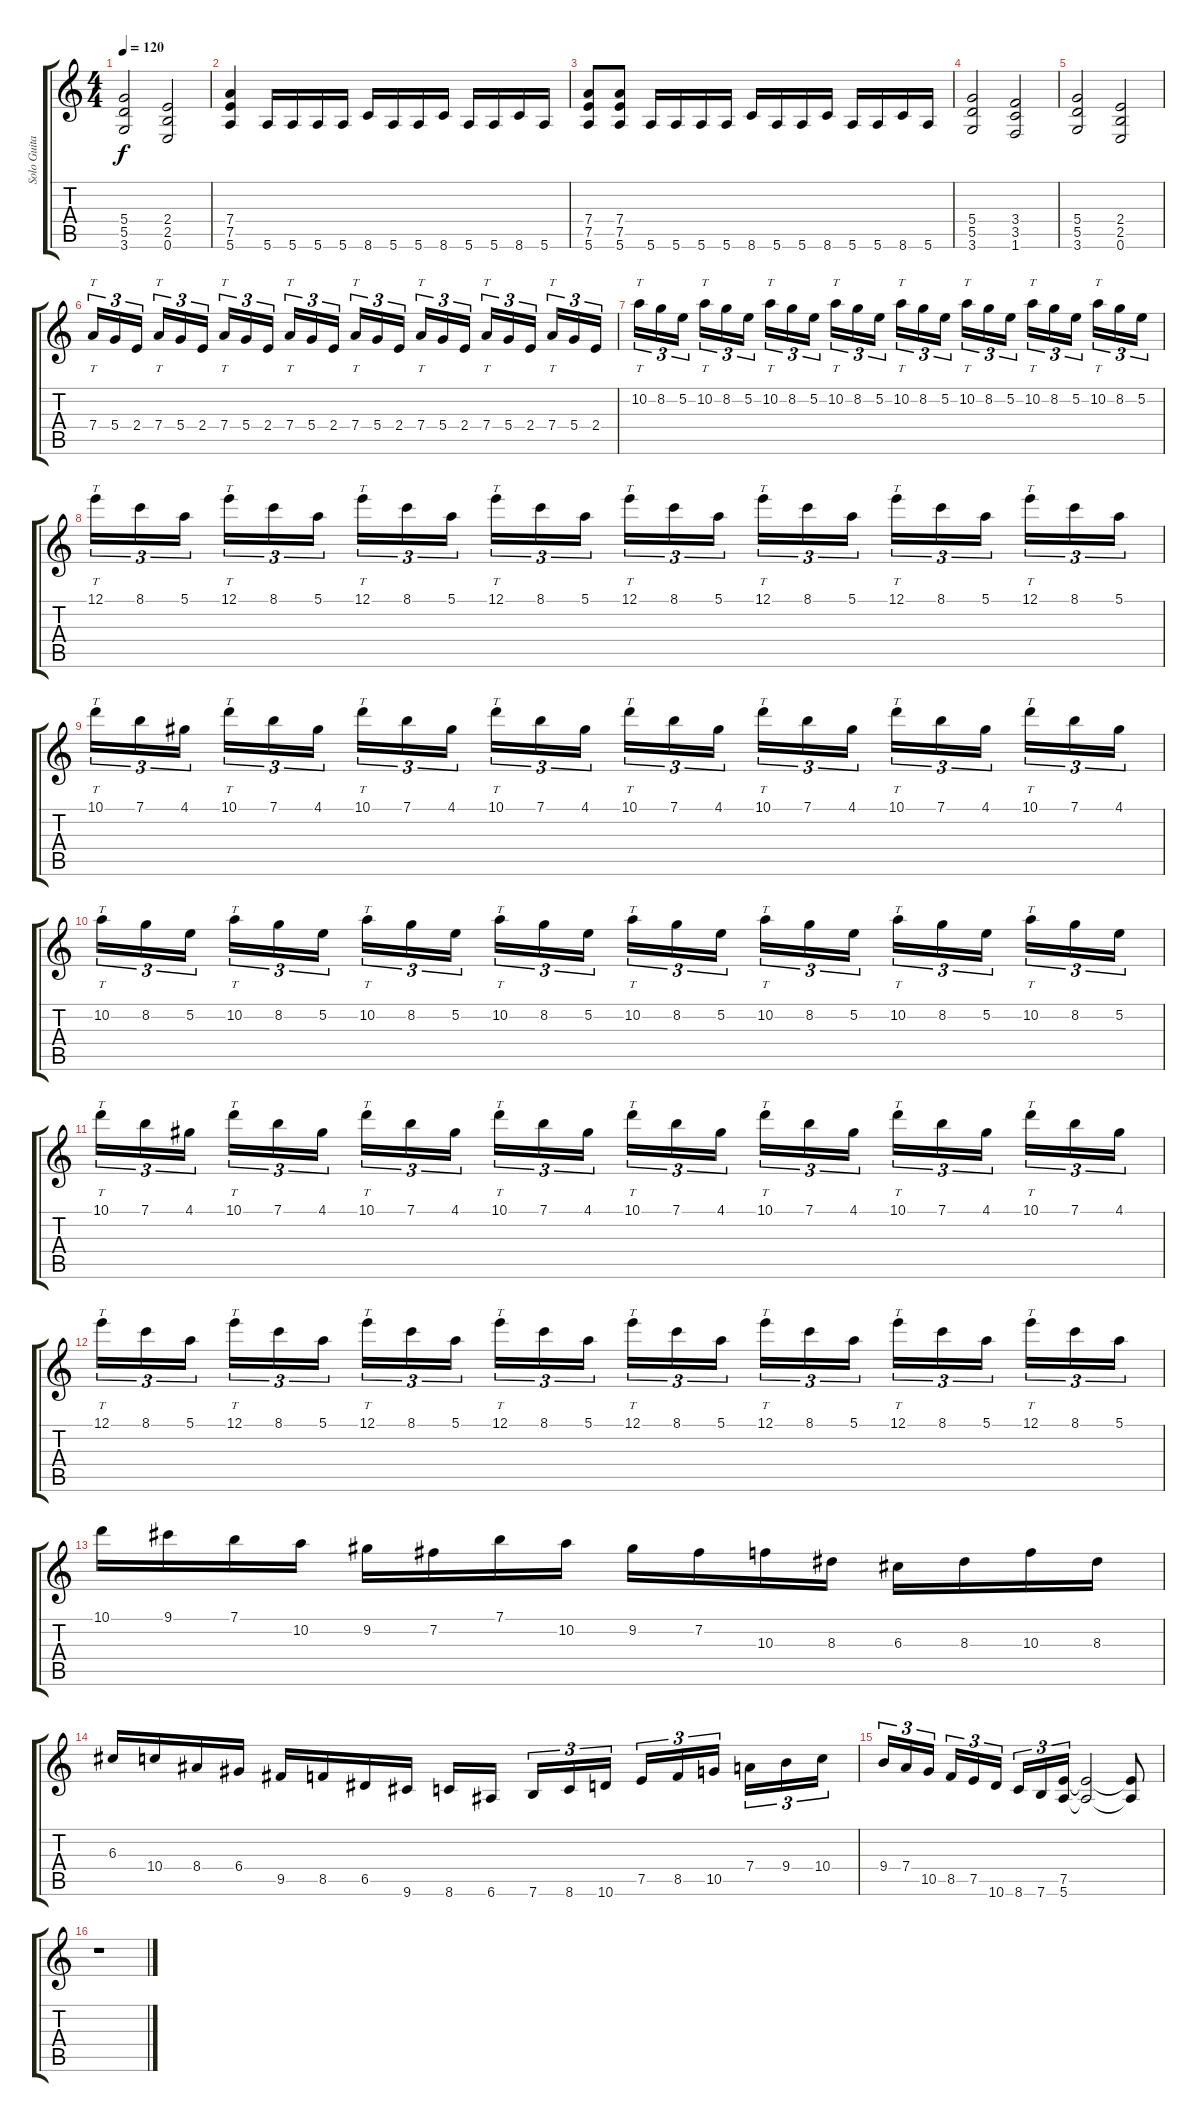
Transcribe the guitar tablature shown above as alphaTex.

\track ("Solo Guitar" "Solo Guita") {instrument overdrivenguitar}
\staff {score tabs}
\tuning (E4 B3 G3 D3 A2 E2) {hide}
\ts (4 4)
\tempo 120
\clef g2
\ks c
(5.4 5.5 3.6).2{dy f} (2.4 2.5 0.6).2 |
(7.4 7.5 5.6).4 5.6.16 5.6.16 5.6.16 5.6.16 8.6.16 5.6.16 5.6.16 8.6.16 5.6.16 5.6.16 8.6.16 5.6.16 |
(7.4 7.5 5.6).8 (7.4 7.5 5.6).8 5.6.16 5.6.16 5.6.16 5.6.16 8.6.16 5.6.16 5.6.16 8.6.16 5.6.16 5.6.16 8.6.16 5.6.16 |
(5.4 5.5 3.6).2 (3.4 3.5 1.6).2 |
(5.4 5.5 3.6).2 (2.4 2.5 0.6).2 |
7.4.16{tt tu (3 2)} 5.4.16{tu (3 2)} 2.4.16{tu (3 2)} 7.4.16{tt tu (3 2)} 5.4.16{tu (3 2)} 2.4.16{tu (3 2)} 7.4.16{tt tu (3 2)} 5.4.16{tu (3 2)} 2.4.16{tu (3 2)} 7.4.16{tt tu (3 2)} 5.4.16{tu (3 2)} 2.4.16{tu (3 2)} 7.4.16{tt tu (3 2)} 5.4.16{tu (3 2)} 2.4.16{tu (3 2)} 7.4.16{tt tu (3 2)} 5.4.16{tu (3 2)} 2.4.16{tu (3 2)} 7.4.16{tt tu (3 2)} 5.4.16{tu (3 2)} 2.4.16{tu (3 2)} 7.4.16{tt tu (3 2)} 5.4.16{tu (3 2)} 2.4.16{tu (3 2)} |
10.2.16{tt tu (3 2)} 8.2.16{tu (3 2)} 5.2.16{tu (3 2)} 10.2.16{tt tu (3 2)} 8.2.16{tu (3 2)} 5.2.16{tu (3 2)} 10.2.16{tt tu (3 2)} 8.2.16{tu (3 2)} 5.2.16{tu (3 2)} 10.2.16{tt tu (3 2)} 8.2.16{tu (3 2)} 5.2.16{tu (3 2)} 10.2.16{tt tu (3 2)} 8.2.16{tu (3 2)} 5.2.16{tu (3 2)} 10.2.16{tt tu (3 2)} 8.2.16{tu (3 2)} 5.2.16{tu (3 2)} 10.2.16{tt tu (3 2)} 8.2.16{tu (3 2)} 5.2.16{tu (3 2)} 10.2.16{tt tu (3 2)} 8.2.16{tu (3 2)} 5.2.16{tu (3 2)} |
12.1.16{tt tu (3 2)} 8.1.16{tu (3 2)} 5.1.16{tu (3 2)} 12.1.16{tt tu (3 2)} 8.1.16{tu (3 2)} 5.1.16{tu (3 2)} 12.1.16{tt tu (3 2)} 8.1.16{tu (3 2)} 5.1.16{tu (3 2)} 12.1.16{tt tu (3 2)} 8.1.16{tu (3 2)} 5.1.16{tu (3 2)} 12.1.16{tt tu (3 2)} 8.1.16{tu (3 2)} 5.1.16{tu (3 2)} 12.1.16{tt tu (3 2)} 8.1.16{tu (3 2)} 5.1.16{tu (3 2)} 12.1.16{tt tu (3 2)} 8.1.16{tu (3 2)} 5.1.16{tu (3 2)} 12.1.16{tt tu (3 2)} 8.1.16{tu (3 2)} 5.1.16{tu (3 2)} |
10.1.16{tt tu (3 2)} 7.1.16{tu (3 2)} 4.1.16{tu (3 2)} 10.1.16{tt tu (3 2)} 7.1.16{tu (3 2)} 4.1.16{tu (3 2)} 10.1.16{tt tu (3 2)} 7.1.16{tu (3 2)} 4.1.16{tu (3 2)} 10.1.16{tt tu (3 2)} 7.1.16{tu (3 2)} 4.1.16{tu (3 2)} 10.1.16{tt tu (3 2)} 7.1.16{tu (3 2)} 4.1.16{tu (3 2)} 10.1.16{tt tu (3 2)} 7.1.16{tu (3 2)} 4.1.16{tu (3 2)} 10.1.16{tt tu (3 2)} 7.1.16{tu (3 2)} 4.1.16{tu (3 2)} 10.1.16{tt tu (3 2)} 7.1.16{tu (3 2)} 4.1.16{tu (3 2)} |
10.2.16{tt tu (3 2)} 8.2.16{tu (3 2)} 5.2.16{tu (3 2)} 10.2.16{tt tu (3 2)} 8.2.16{tu (3 2)} 5.2.16{tu (3 2)} 10.2.16{tt tu (3 2)} 8.2.16{tu (3 2)} 5.2.16{tu (3 2)} 10.2.16{tt tu (3 2)} 8.2.16{tu (3 2)} 5.2.16{tu (3 2)} 10.2.16{tt tu (3 2)} 8.2.16{tu (3 2)} 5.2.16{tu (3 2)} 10.2.16{tt tu (3 2)} 8.2.16{tu (3 2)} 5.2.16{tu (3 2)} 10.2.16{tt tu (3 2)} 8.2.16{tu (3 2)} 5.2.16{tu (3 2)} 10.2.16{tt tu (3 2)} 8.2.16{tu (3 2)} 5.2.16{tu (3 2)} |
10.1.16{tt tu (3 2)} 7.1.16{tu (3 2)} 4.1.16{tu (3 2)} 10.1.16{tt tu (3 2)} 7.1.16{tu (3 2)} 4.1.16{tu (3 2)} 10.1.16{tt tu (3 2)} 7.1.16{tu (3 2)} 4.1.16{tu (3 2)} 10.1.16{tt tu (3 2)} 7.1.16{tu (3 2)} 4.1.16{tu (3 2)} 10.1.16{tt tu (3 2)} 7.1.16{tu (3 2)} 4.1.16{tu (3 2)} 10.1.16{tt tu (3 2)} 7.1.16{tu (3 2)} 4.1.16{tu (3 2)} 10.1.16{tt tu (3 2)} 7.1.16{tu (3 2)} 4.1.16{tu (3 2)} 10.1.16{tt tu (3 2)} 7.1.16{tu (3 2)} 4.1.16{tu (3 2)} |
12.1.16{tt tu (3 2)} 8.1.16{tu (3 2)} 5.1.16{tu (3 2)} 12.1.16{tt tu (3 2)} 8.1.16{tu (3 2)} 5.1.16{tu (3 2)} 12.1.16{tt tu (3 2)} 8.1.16{tu (3 2)} 5.1.16{tu (3 2)} 12.1.16{tt tu (3 2)} 8.1.16{tu (3 2)} 5.1.16{tu (3 2)} 12.1.16{tt tu (3 2)} 8.1.16{tu (3 2)} 5.1.16{tu (3 2)} 12.1.16{tt tu (3 2)} 8.1.16{tu (3 2)} 5.1.16{tu (3 2)} 12.1.16{tt tu (3 2)} 8.1.16{tu (3 2)} 5.1.16{tu (3 2)} 12.1.16{tt tu (3 2)} 8.1.16{tu (3 2)} 5.1.16{tu (3 2)} |
10.1.16 9.1.16 7.1.16 10.2.16 9.2.16 7.2.16 7.1.16 10.2.16 9.2.16 7.2.16 10.3.16 8.3.16 6.3.16 8.3.16 10.3.16 8.3.16 |
6.3.16 10.4.16 8.4.16 6.4.16 9.5.16 8.5.16 6.5.16 9.6.16 8.6.16 6.6.16 7.6.16{tu (3 2)} 8.6.16{tu (3 2)} 10.6.16{tu (3 2)} 7.5.16{tu (3 2)} 8.5.16{tu (3 2)} 10.5.16{tu (3 2)} 7.4.16{tu (3 2)} 9.4.16{tu (3 2)} 10.4.16{tu (3 2)} |
9.4.16{tu (3 2)} 7.4.16{tu (3 2)} 10.5.16{tu (3 2)} 8.5.16{tu (3 2)} 7.5.16{tu (3 2)} 10.6.16{tu (3 2)} 8.6.16{tu (3 2)} 7.6.16{tu (3 2)} (7.5 5.6).16{tu (3 2)} (7.5{t} 5.6{t}).2 (7.5{t} 5.6{t}).8 |
r.1
